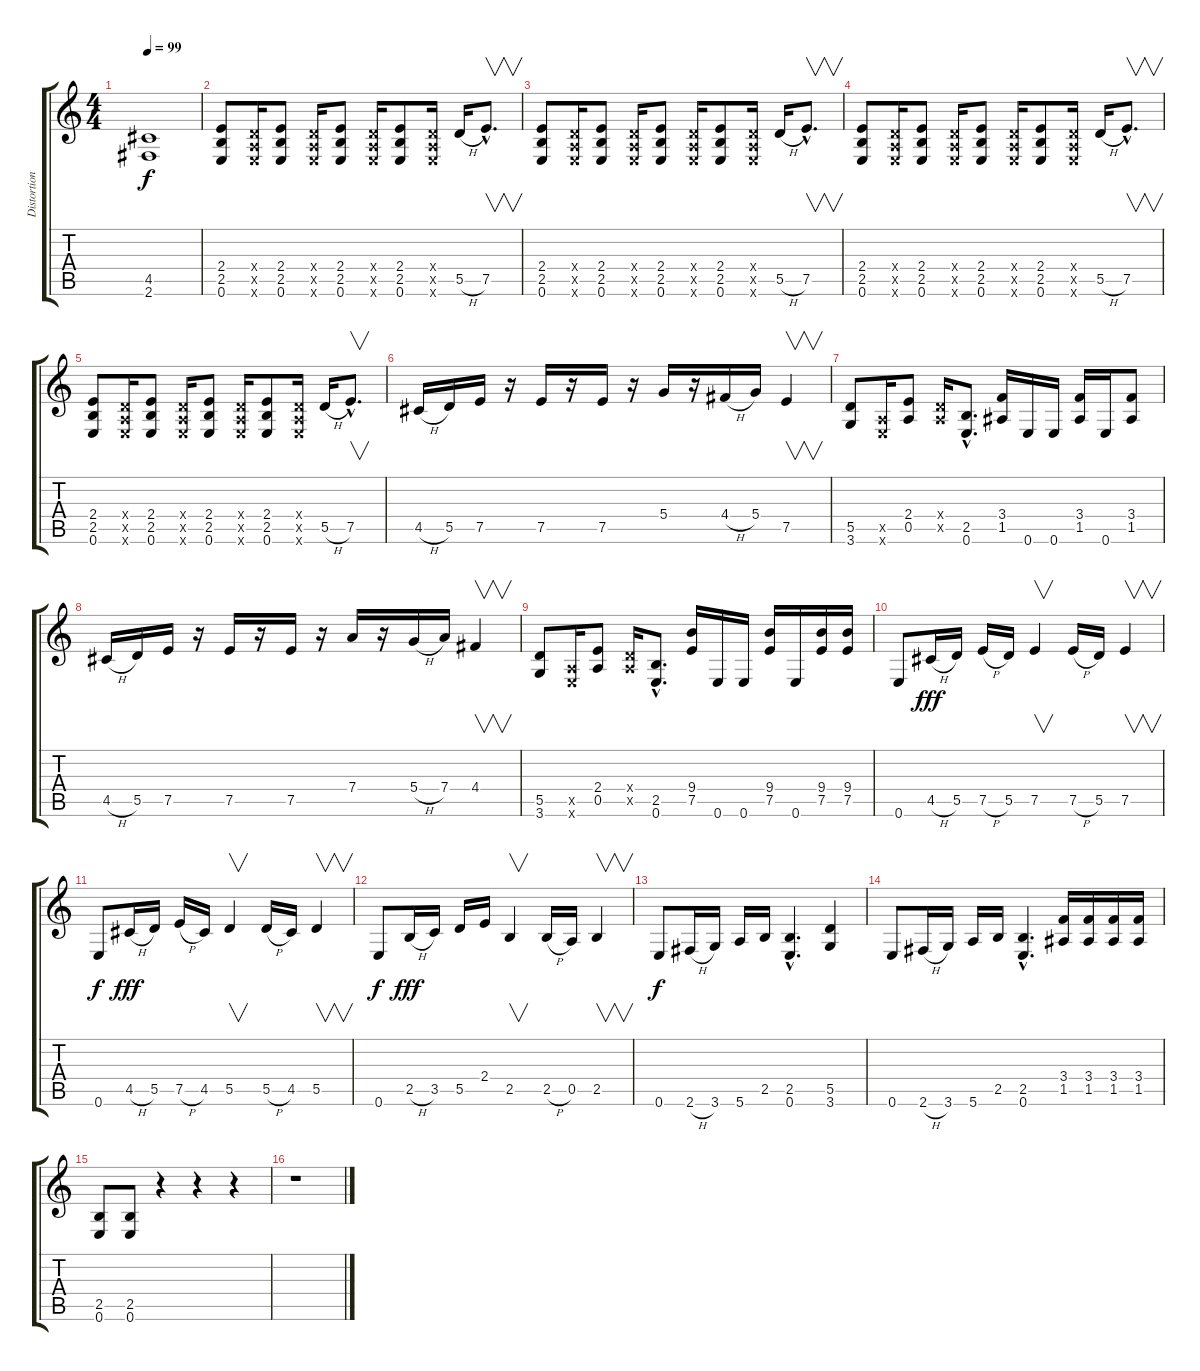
\track ("Distortion Guitar" "Distortion") {instrument distortionguitar}
\staff {score tabs}
\tuning (E4 B3 G3 D3 A2 E2) {hide}
\ts (4 4)
\tempo 99
\clef g2
\ks c
(4.5 2.6).1{dy f} |
(2.4 2.5 0.6).8 (0.4{x} 0.5{x} 0.6{x}).16 (2.4 2.5 0.6).8 (0.4{x} 0.5{x} 0.6{x}).16 (2.4 2.5 0.6).8 (0.4{x} 0.5{x} 0.6{x}).16 (2.4 2.5 0.6).8 (0.4{x} 0.5{x} 0.6{x}).16 5.5{h}.16 7.5{hac}.8{v d} |
(2.4 2.5 0.6).8 (0.4{x} 0.5{x} 0.6{x}).16 (2.4 2.5 0.6).8 (0.4{x} 0.5{x} 0.6{x}).16 (2.4 2.5 0.6).8 (0.4{x} 0.5{x} 0.6{x}).16 (2.4 2.5 0.6).8 (0.4{x} 0.5{x} 0.6{x}).16 5.5{h}.16 7.5{hac}.8{v d} |
(2.4 2.5 0.6).8 (0.4{x} 0.5{x} 0.6{x}).16 (2.4 2.5 0.6).8 (0.4{x} 0.5{x} 0.6{x}).16 (2.4 2.5 0.6).8 (0.4{x} 0.5{x} 0.6{x}).16 (2.4 2.5 0.6).8 (0.4{x} 0.5{x} 0.6{x}).16 5.5{h}.16 7.5{hac}.8{v d} |
(2.4 2.5 0.6).8 (0.4{x} 0.5{x} 0.6{x}).16 (2.4 2.5 0.6).8 (0.4{x} 0.5{x} 0.6{x}).16 (2.4 2.5 0.6).8 (0.4{x} 0.5{x} 0.6{x}).16 (2.4 2.5 0.6).8 (0.4{x} 0.5{x} 0.6{x}).16 5.5{h}.16 7.5{hac}.8{v d} |
4.5{h}.16 5.5.16 7.5.16 r.16 7.5.16 r.16 7.5.16 r.16 5.4.16 r.16 4.4{h}.16 5.4.16 7.5.4{v} |
(5.5 3.6).8 (0.5{x} 0.6{x}).16 (2.4 0.5).8 (0.4{x} 0.5{x}).16 (2.5{hac} 0.6{hac}).8{d} (3.4 1.5).16 0.6.16 0.6.16 (3.4 1.5).16 0.6.16 (3.4 1.5).8 |
4.5{h}.16 5.5.16 7.5.16 r.16 7.5.16 r.16 7.5.16 r.16 7.4.16 r.16 5.4{h}.16 7.4.16 4.4.4{v} |
(5.5 3.6).8 (0.5{x} 0.6{x}).16 (2.4 0.5).8 (0.4{x} 0.5{x}).16 (2.5{hac} 0.6{hac}).8{d} (9.4 7.5).16 0.6.16 0.6.16 (9.4 7.5).16 0.6.16 (9.4 7.5).16 (9.4 7.5).16 |
0.6.8 4.5{h}.16{dy fff} 5.5.16 7.5{h}.16 5.5.16 7.5.4{v} 7.5{h}.16 5.5.16 7.5.4{v} |
0.6.8{dy f} 4.5{h}.16{dy fff} 5.5.16 7.5{h}.16 4.5.16 5.5.4{v} 5.5{h}.16 4.5.16 5.5.4{v} |
0.6.8{dy f} 2.5{h}.16{dy fff} 3.5.16 5.5.16 2.4.16 2.5.4{v} 2.5{h}.16 0.5.16 2.5.4{v} |
0.6.8{dy f} 2.6{h}.16 3.6.16 5.6.16 2.5.16 (2.5{hac} 0.6{hac}).4{d} (5.5 3.6).4 |
0.6.8 2.6{h}.16 3.6.16 5.6.16 2.5.16 (2.5{hac} 0.6{hac}).4{d} (3.4 1.5).16 (3.4 1.5).16 (3.4 1.5).16 (3.4 1.5).16 |
(2.5 0.6).8 (2.5 0.6).8 r.4 r.4 r.4 |
r.1
